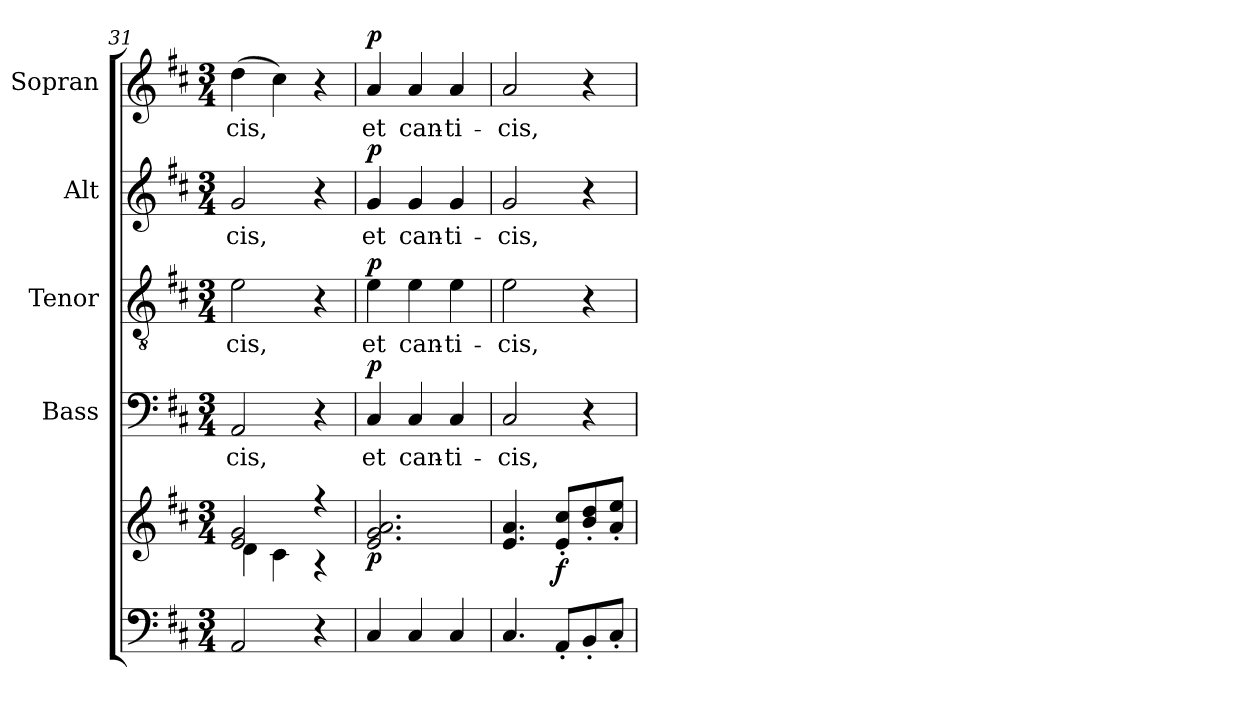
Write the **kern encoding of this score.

**kern	**kern	**dynam	**kern	**text	**dynam	**kern	**text	**dynam	**kern	**text	**dynam	**kern	**text	**dynam
*part5	*part5	*part5	*part4	*part4	*part4	*part3	*part3	*part3	*part2	*part2	*part2	*part1	*part1	*part1
*staff6	*staff5	*staff5/6	*staff4	*staff4	*staff4	*staff3	*staff3	*staff3	*staff2	*staff2	*staff2	*staff1	*staff1	*staff1
*	*	*	*I"Bass	*	*	*I"Tenor	*	*	*I"Alt	*	*	*I"Sopran	*	*
*	*	*	*I'B.	*	*	*I'T.	*	*	*I'A.	*	*	*I'S.	*	*
!!LO:PB:g=z
*clefF4	*clefG2	*	*clefF4	*	*	*clefGv2	*	*	*clefG2	*	*	*clefG2	*	*
*k[f#c#]	*k[f#c#]	*	*k[f#c#]	*	*	*k[f#c#]	*	*	*k[f#c#]	*	*	*k[f#c#]	*	*
*D:	*D:	*	*D:	*	*	*D:	*	*	*D:	*	*	*D:	*	*
*M3/4	*M3/4	*	*M3/4	*	*	*M3/4	*	*	*M3/4	*	*	*M3/4	*	*
=31	=31	=31	=31	=31	=31	=31	=31	=31	=31	=31	=31	=31	=31	=31
*	*^	*	*	*	*	*	*	*	*	*	*	*	*	*
!	!	!	!	!	!LO:LY:b	!	!	!LO:LY:b	!	!	!LO:LY:b	!	!	!LO:LY:b	!
2AA/	2e/ 2g/	4d\	.	2AA/	-cis,	.	2e\	-cis,	.	2g/	-cis,	.	(>4dd\	-cis,	.
.	.	4c#\	.	.	.	.	.	.	.	.	.	.	4cc#\)	.	.
4r	4r	4r	.	4r	.	.	4r	.	.	4r	.	.	4r	.	.
=32	=32	=32	=32	=32	=32	=32	=32	=32	=32	=32	=32	=32	=32	=32	=32
!	!	!	!LO:DY:b	!	!LO:LY:b	!LO:DY:a	!	!LO:LY:b	!LO:DY:a	!	!LO:LY:b	!LO:DY:a	!	!LO:LY:b	!LO:DY:a
*	*v	*v	*	*	*	*	*	*	*	*	*	*	*	*	*
4C#/	2.e/ 2.g/ 2.a/	p	4C#/	et	p	4e\	et	p	4g/	et	p	4a/	et	p
!	!	!	!	!LO:LY:b	!	!	!LO:LY:b	!	!	!LO:LY:b	!	!	!LO:LY:b	!
4C#/	.	.	4C#/	can-	.	4e\	can-	.	4g/	can-	.	4a/	can-	.
!	!	!	!	!LO:LY:b	!	!	!LO:LY:b	!	!	!LO:LY:b	!	!	!LO:LY:b	!
4C#/	.	.	4C#/	-ti-	.	4e\	-ti-	.	4g/	-ti-	.	4a/	-ti-	.
=33	=33	=33	=33	=33	=33	=33	=33	=33	=33	=33	=33	=33	=33	=33
!	!	!	!	!LO:LY:b	!	!	!LO:LY:b	!	!	!LO:LY:b	!	!	!LO:LY:b	!
4.C#/	4.e/ 4.a/	.	2C#/	-cis,	.	2e\	-cis,	.	2g/	-cis,	.	2a/	-cis,	.
!	!	!LO:DY:b	!	!	!	!	!	!	!	!	!	!	!	!
8AA'</L	8e/'< 8cc#/'<L	f	.	.	.	.	.	.	.	.	.	.	.	.
8BB'</	8b/'< 8dd/'<	.	4r	.	.	4r	.	.	4r	.	.	4r	.	.
8C#'</J	8a/'< 8ee/'<J	.	.	.	.	.	.	.	.	.	.	.	.	.
=	=	=	=	=	=	=	=	=	=	=	=	=	=	=
*-	*-	*-	*-	*-	*-	*-	*-	*-	*-	*-	*-	*-	*-	*-
